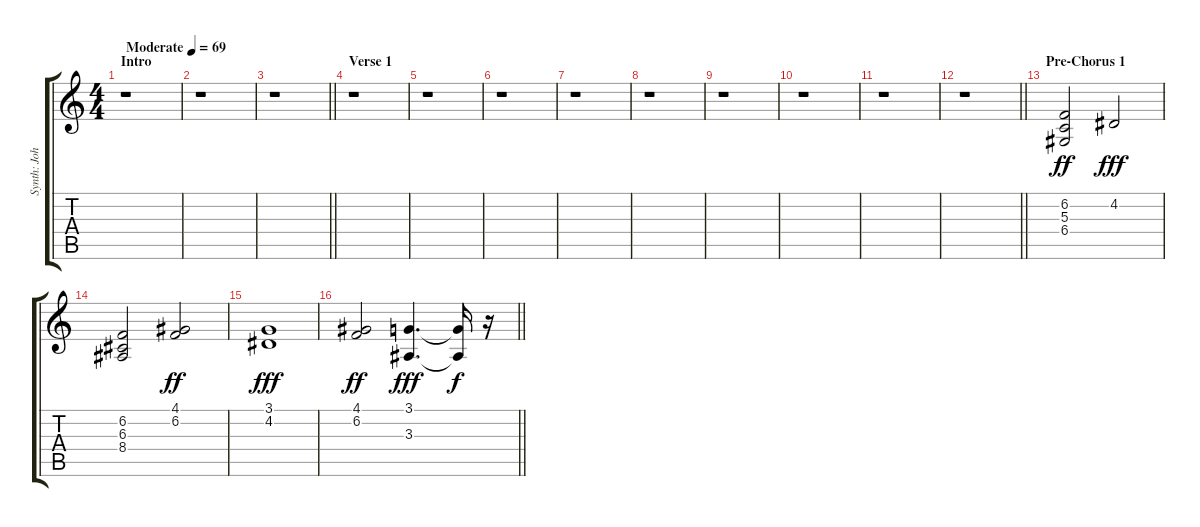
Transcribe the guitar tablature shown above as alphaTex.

\track ("Synth: John Schreiner" "Synth: Joh") {instrument synthstrings1}
\staff {score tabs}
\tuning (E4 B3 G3 D3 A2 E2) {hide}
\ts (4 4)
\section ("" "Intro")
\tempo (69 "Moderate")
\clef g2
\ks c
r.1{dy ff instrument synthstrings1} |
r.1 |
\barLineRight lightlight
r.1 |
\section ("" "Verse 1")
r.1 |
r.1 |
r.1 |
r.1 |
r.1 |
r.1 |
r.1 |
r.1 |
\barLineRight lightlight
r.1 |
\section ("" "Pre-Chorus 1")
(6.2 5.3 6.4).2 4.2.2{dy fff} |
(6.2 6.3 8.4).2 (4.1 6.2).2{dy ff} |
(3.1 4.2).1{dy fff} |
\barLineRight lightlight
(4.1 6.2).2{dy ff} (3.1 3.3).4{d dy fff} (3.1{t} 3.3{t}).16{dy f} r.16
